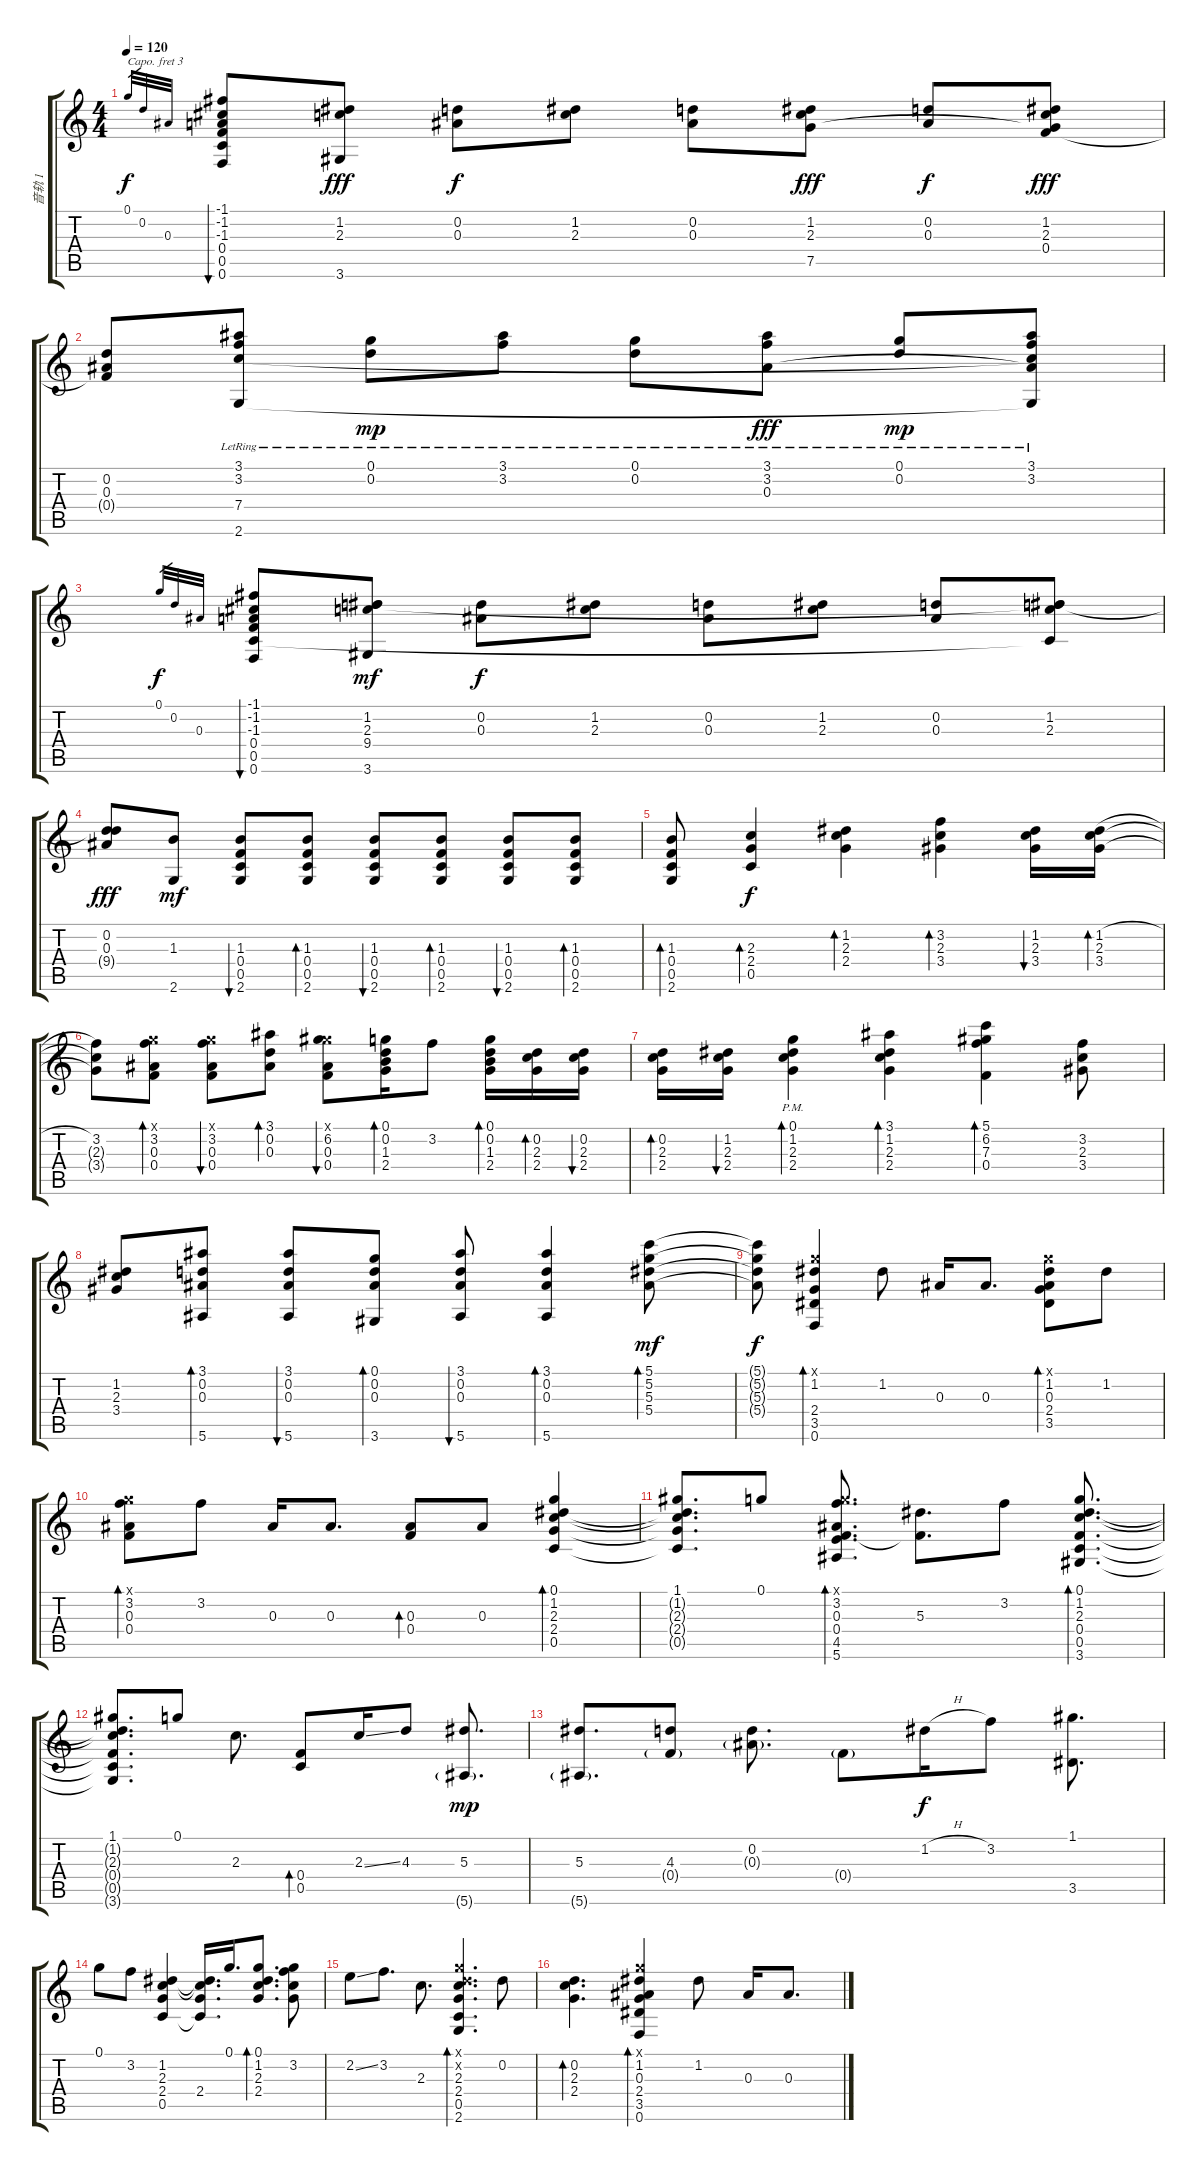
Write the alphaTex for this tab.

\track ("音轨 1" "音轨 1") {instrument acousticguitarsteel}
\staff {score tabs}
\capo 3
\tuning (E4 B3 G3 D3 A2 D2) {hide}
\ts (4 4)
\tempo 120
\clef g2
\ks c
0.1.32{gr dy f} 0.2.32{gr} 0.3.32{gr} (-1.1 -1.2 -1.3 0.4 0.5 0.6).8{bu 60} (1.2 2.3 3.6).8{dy fff} (0.2 0.3).8{dy f} (1.2 2.3).8 (0.2 0.3).8 (1.2 2.3 7.5).8{dy fff} (0.2 0.3).8{dy f} (1.2 2.3 0.4 7.5{t}).8{dy fff} |
(0.2 0.3 0.4{t}).8 (3.1 3.2{lr} 7.4 2.6).8 (0.1 0.2{lr}).8{dy mp} (3.1 3.2{lr}).8 (0.1 0.2{lr}).8 (3.1 3.2{lr} 0.3).8{dy fff} (0.1 0.2{lr}).8{dy mp} (3.1 3.2{lr} 0.3{t} 7.4{t} 2.6{t}).8 |
0.1.32{gr dy f} 0.2.32{gr} 0.3.32{gr} (-1.1 -1.2 -1.3 0.4 0.5 0.6).8{bu 60} (1.2 2.3 9.4 3.6).8{dy mf} (0.2 0.3).8{dy f} (1.2 2.3).8 (0.2 0.3).8 (1.2 2.3).8 (0.2 0.3).8 (1.2 2.3 9.4{t} 0.5{t}).8 |
(0.2 0.3 9.4{t}).8{dy fff} (1.3 2.6).8{dy mf} (1.3 0.4 0.5 2.6).8{bu 60} (1.3 0.4 0.5 2.6).8{bd 60} (1.3 0.4 0.5 2.6).8{bu 60} (1.3 0.4 0.5 2.6).8{bd 60} (1.3 0.4 0.5 2.6).8{bu 60} (1.3 0.4 0.5 2.6).8{bd 60} |
(1.3 0.4 0.5 2.6).8{bd 60} (2.3 2.4 0.5).4{bd 240 dy f} (1.2 2.3 2.4).4{bd 240} (3.2 2.3 3.4).4{bd 240} (1.2 2.3 3.4).16{bu 240} (1.2{h} 2.3 3.4).16{bd 240} |
(3.2 2.3{t} 3.4{t}).8 (0.1{x} 3.2 0.3 0.4).8{bd 240} (0.1{x} 3.2 0.3 0.4).8{bu 240} (3.1 0.2 0.3).8{bd 240} (0.1{x} 6.2 0.3 0.4).8{bu 240} (0.1 0.2 1.3 2.4).16{bd 240} 3.2.8 (0.1 0.2 1.3 2.4).16{bd 240} (0.2 2.3 2.4).16{bd 240} (0.2 2.3 2.4).16{bu 240} |
(0.2 2.3 2.4).16{bd 240} (1.2 2.3 2.4).16{bu 240} (0.1{pm} 1.2 2.3 2.4).4{bd 240} (3.1 1.2 2.3 2.4).4{bd 240} (5.1 6.2 7.3 0.4).4{bd 240} (3.2 2.3 3.4).8 |
(1.2 2.3 3.4).8 (3.1 0.2 0.3 5.6).8{bd 240} (3.1 0.2 0.3 5.6).8{bu 240} (0.1 0.2 0.3 3.6).8{bd 240} (3.1 0.2 0.3 5.6).8{bu 240} (3.1 0.2 0.3 5.6).4{bd 240} (5.1 5.2 5.3 5.4).8{bd 60 dy mf} |
(5.1{t} 5.2{t} 5.3{t} 5.4{t}).8{dy f} (0.1{x} 1.2 2.4 3.5 0.6).4{bd 240} 1.2.8 0.3.16 0.3.8{d} (0.1{x} 1.2 0.3 2.4 3.5).8{bd 240} 1.2.8 |
(0.1{x} 3.2 0.3 0.4).8{bd 60} 3.2.8 0.3.16 0.3.8{d} (0.3 0.4).8{bd 60} 0.3.8 (0.1 1.2 2.3 2.4 0.5).4{bd 60} |
(1.1 1.2{t} 2.3{t} 2.4{t} 0.5{t}).8{d} 0.1.8 (0.1{x} 3.2 0.3 0.4 4.5 5.6).8{d bd 60} (5.3 0.4{t}).8{d} 3.2.8 (0.1 1.2 2.3 0.4 0.5 3.6).8{d bd 60} |
(1.1 1.2{t} 2.3{t} 0.4{t} 0.5{t} 3.6{t}).8{d} 0.1.8 2.3.8{d} (0.4 0.5).8{bd 60} 2.3{ss}.16 4.3.8 (5.3 5.6{g}).8{d dy mp} |
(5.3 5.6{g}).8{d} (4.3 0.4{g}).8 (0.2 0.3{g}).8{d} 0.4{g}.8 1.2{h}.16{dy f} 3.2.8 (1.1 3.5).8{d} |
0.1.8 3.2.8 (1.2 2.3 2.4 0.5).4 (1.2{t} 2.3{t} 2.4 0.5{t}).16{d} 0.1.16{d} (0.1 1.2 2.3 2.4).8{d bd 60} (0.1{t} 3.2 2.3{t} 2.4{t}).8 |
2.2{ss}.8 3.2.8{d} 2.3.8{d} (0.1{x} 0.2{x} 2.3 2.4 0.5 2.6).4{d bd 60} 0.2.8 |
(0.2 2.3 2.4).4{d bd 60} (0.1{x} 1.2 0.3 2.4 3.5 0.6).4{bd 60} 1.2.8 0.3.16 0.3.8{d}
